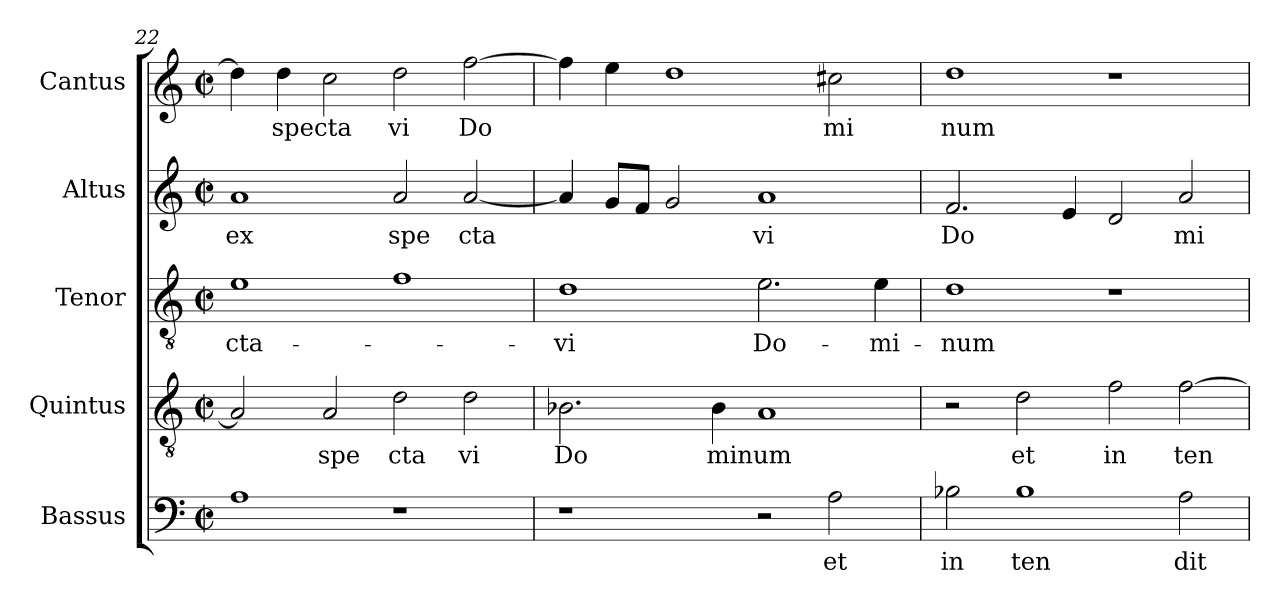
**kern	**text	**kern	**text	**kern	**text	**kern	**text	**kern	**text
*part5	*part5	*part4	*part4	*part3	*part3	*part2	*part2	*part1	*part1
*staff5	*staff5	*staff4	*staff4	*staff3	*staff3	*staff2	*staff2	*staff1	*staff1
*I"Bassus	*	*I"Quintus	*	*I"Tenor	*	*I"Altus	*	*I"Cantus	*
*clefF4	*	*clefGv2	*	*clefGv2	*	*clefG2	*	*clefG2	*
*M2/2	*	*M2/2	*	*M2/2	*	*M2/2	*	*M2/2	*
*met(c|)	*	*met(c|)	*	*met(c|)	*	*met(c|)	*	*met(c|)	*
=22	=22	=22	=22	=22	=22	=22	=22	=22	=22
!	!	!	!	!	!LO:LY:b:cj	!	!LO:LY:b:cj	!	!
1A	.	2A/]	.	1e	-cta-	1a	ex	4dd\]	.
!	!	!	!	!	!	!	!	!	!LO:LY:b:cj
.	.	.	.	.	.	.	.	4dd\	specta
!	!	!	!LO:LY:b:cj	!	!	!	!	!	!
.	.	2A/	spe	.	.	.	.	2cc\	.
!	!	!	!LO:LY:b:cj	!	!	!	!LO:LY:b:cj	!	!LO:LY:b:cj
1r	.	2d\	cta	1f	.	2a/	spe	2dd\	vi
!	!	!	!LO:LY:b:cj	!	!	!	!LO:LY:b	!	!LO:LY:b
.	.	2d\	vi	.	.	[<2a/	cta	[>2ff\	Do
=23	=23	=23	=23	=23	=23	=23	=23	=23	=23
!	!	!	!LO:LY:b:cj	!	!LO:LY:b:cj	!	!	!	!
1r	.	2.B-X\	Do	1d	-vi	4a/]	.	4ff\]	.
.	.	.	.	.	.	8g/L	.	4ee\	.
.	.	.	.	.	.	8f/J	.	.	.
.	.	.	.	.	.	2g/	.	1dd	.
!	!	!	!LO:LY:b	!	!	!	!	!	!
.	.	4B-\	minum	.	.	.	.	.	.
!	!	!	!	!	!LO:LY:b:cj	!	!LO:LY:b:cj	!	!
2r	.	1A	.	2.e\	Do-	1a	vi	.	.
!	!LO:LY:b:cj	!	!	!	!	!	!	!	!LO:LY:b:cj
2A\	et	.	.	.	.	.	.	2cc#\	mi
!	!	!	!	!	!LO:LY:b:cj	!	!	!	!
.	.	.	.	4e\	-mi-	.	.	.	.
=24	=24	=24	=24	=24	=24	=24	=24	=24	=24
!	!LO:LY:b:cj	!	!	!	!LO:LY:b:cj	!	!LO:LY:b	!	!LO:LY:b:cj
2B-X\	in	2r	.	1d	-num	2.f/	Do	1dd	num
!	!LO:LY:b:cj	!	!LO:LY:b:cj	!	!	!	!	!	!
1B-	ten	2d\	et	.	.	.	.	.	.
.	.	.	.	.	.	4e/	.	.	.
!	!	!	!LO:LY:b:cj	!	!	!	!	!	!
.	.	2f\	in	1r	.	2d/	.	1r	.
!	!LO:LY:b:cj	!	!LO:LY:b	!	!	!	!LO:LY:b:cj	!	!
2A\	dit	[>2f\	ten	.	.	2a/	mi	.	.
=	=	=	=	=	=	=	=	=	=
*-	*-	*-	*-	*-	*-	*-	*-	*-	*-
